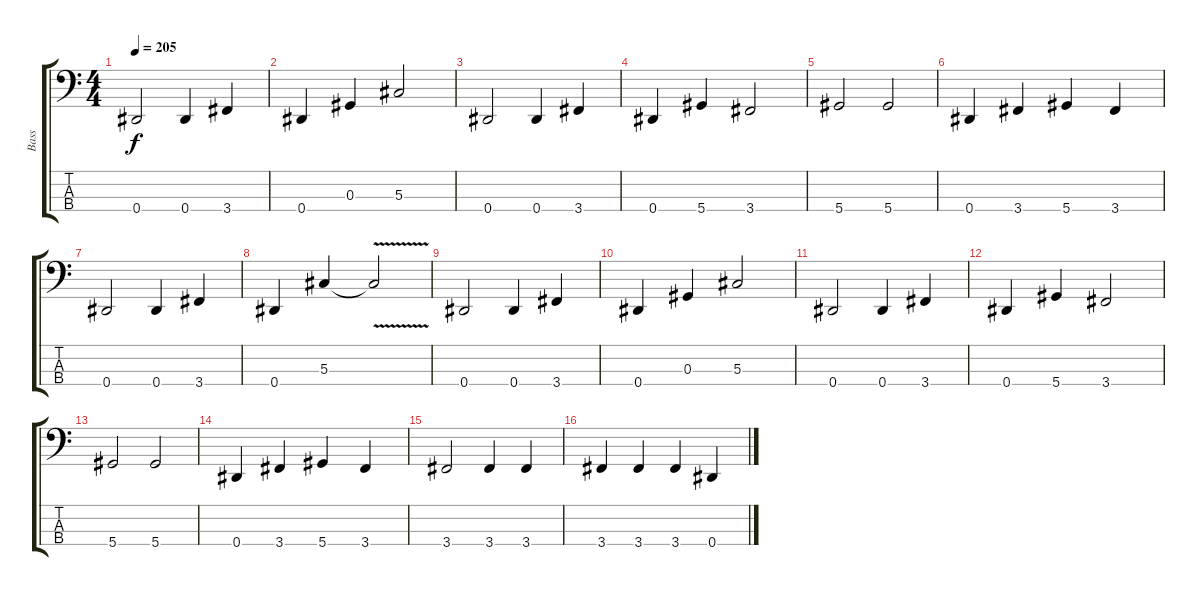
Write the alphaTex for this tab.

\track ("Bass" "Bass") {instrument electricbassfinger}
\staff {score tabs}
\tuning (Gb2 Db2 Ab1 Eb1) {hide}
\ts (4 4)
\tempo 205
\clef f4
\ks c
0.4.2{dy f} 0.4.4 3.4.4 |
0.4.4 0.3.4 5.3.2 |
0.4.2 0.4.4 3.4.4 |
0.4.4 5.4.4 3.4.2 |
5.4.2 5.4.2 |
0.4.4 3.4.4 5.4.4 3.4.4 |
0.4.2 0.4.4 3.4.4 |
0.4.4 5.3.4 5.3{v t}.2 |
0.4.2 0.4.4 3.4.4 |
0.4.4 0.3.4 5.3.2 |
0.4.2 0.4.4 3.4.4 |
0.4.4 5.4.4 3.4.2 |
5.4.2 5.4.2 |
0.4.4 3.4.4 5.4.4 3.4.4 |
3.4.2 3.4.4 3.4.4 |
3.4.4 3.4.4 3.4.4 0.4.4
